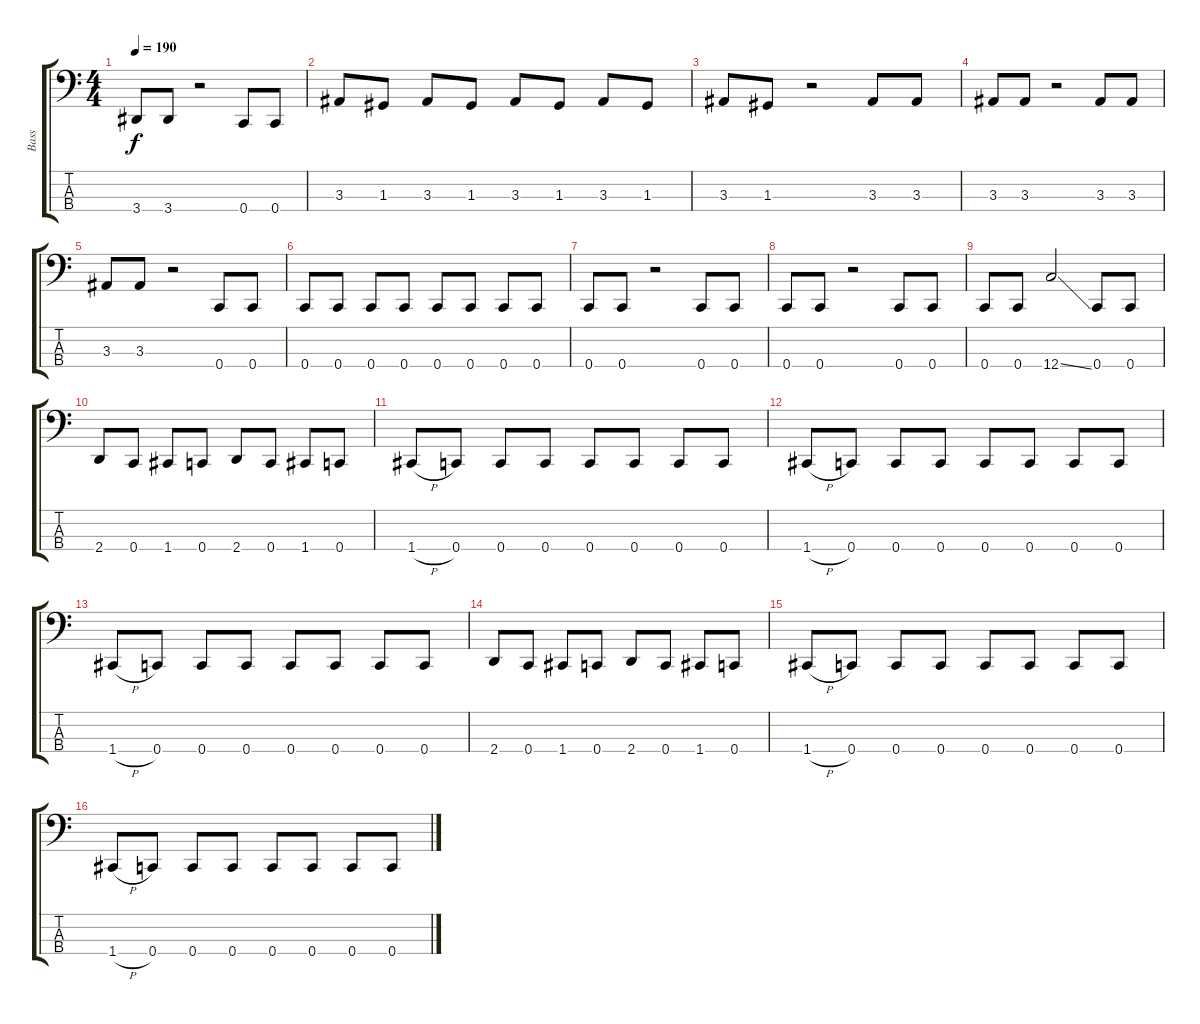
\track ("Bass" "Bass") {instrument electricbasspick}
\staff {score tabs}
\tuning (F2 C2 G1 C1) {hide}
\ts (4 4)
\tempo 190
\clef f4
\ks c
3.4.8{dy f} 3.4.8 r.2 0.4.8 0.4.8 |
3.3.8 1.3.8 3.3.8 1.3.8 3.3.8 1.3.8 3.3.8 1.3.8 |
3.3.8 1.3.8 r.2 3.3.8 3.3.8 |
3.3.8 3.3.8 r.2 3.3.8 3.3.8 |
3.3.8 3.3.8 r.2 0.4.8 0.4.8 |
0.4.8 0.4.8 0.4.8 0.4.8 0.4.8 0.4.8 0.4.8 0.4.8 |
0.4.8 0.4.8 r.2 0.4.8 0.4.8 |
0.4.8 0.4.8 r.2 0.4.8 0.4.8 |
0.4.8 0.4.8 12.4{ss}.2 0.4.8 0.4.8 |
2.4.8 0.4.8 1.4.8 0.4.8 2.4.8 0.4.8 1.4.8 0.4.8 |
1.4{h}.8 0.4.8 0.4.8 0.4.8 0.4.8 0.4.8 0.4.8 0.4.8 |
1.4{h}.8 0.4.8 0.4.8 0.4.8 0.4.8 0.4.8 0.4.8 0.4.8 |
1.4{h}.8 0.4.8 0.4.8 0.4.8 0.4.8 0.4.8 0.4.8 0.4.8 |
2.4.8 0.4.8 1.4.8 0.4.8 2.4.8 0.4.8 1.4.8 0.4.8 |
1.4{h}.8 0.4.8 0.4.8 0.4.8 0.4.8 0.4.8 0.4.8 0.4.8 |
1.4{h}.8 0.4.8 0.4.8 0.4.8 0.4.8 0.4.8 0.4.8 0.4.8
